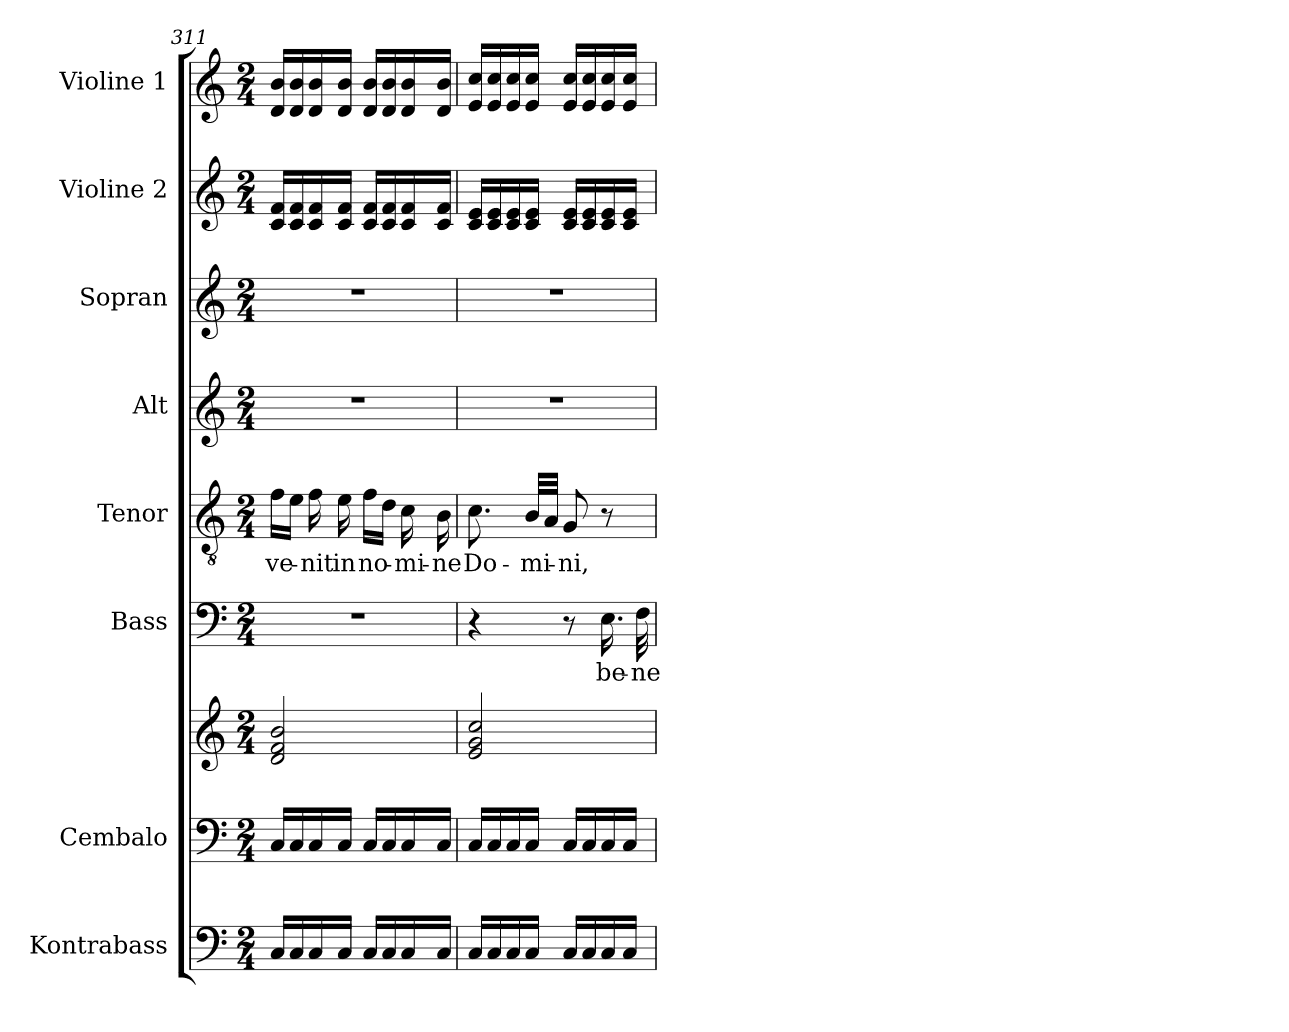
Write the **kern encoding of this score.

**kern	**kern	**kern	**kern	**text	**kern	**text	**kern	**kern	**kern	**kern
*part8	*part7	*part7	*part6	*part6	*part5	*part5	*part4	*part3	*part2	*part1
*staff9	*staff8	*staff7	*staff6	*staff6	*staff5	*staff5	*staff4	*staff3	*staff2	*staff1
*I"Kontrabass	*I"Cembalo	*	*I"Bass	*	*I"Tenor	*	*I"Alt	*I"Sopran	*I"Violine 2	*I"Violine 1
*I'Kb.	*I'Cemb.	*	*I'B.	*	*I'T.	*	*I'A.	*I'S.	*I'Vl. 2	*I'Vl. 1
!!LO:PB:g=z
*clefF4	*clefF4	*clefG2	*clefF4	*	*clefGv2	*	*clefG2	*clefG2	*clefG2	*clefG2
*ITrd7c12	*	*	*	*	*	*	*	*	*	*
*k[]	*k[]	*k[]	*k[]	*	*k[]	*	*k[]	*k[]	*k[]	*k[]
*C:	*C:	*C:	*C:	*	*C:	*	*C:	*C:	*C:	*C:
*M2/4	*M2/4	*M2/4	*M2/4	*	*M2/4	*	*M2/4	*M2/4	*M2/4	*M2/4
=311	=311	=311	=311	=311	=311	=311	=311	=311	=311	=311
!	!	!	!	!	!	!LO:LY:b	!	!	!	!
16CC/LL	16C/LL	2d/ 2f/ 2b/	2r	.	16f\LL	ve-	2r	2r	16c/ 16f/LL	16d/ 16b/LL
16CC/	16C/	.	.	.	16e\JJ	.	.	.	16c/ 16f/	16d/ 16b/
!	!	!	!	!	!	!LO:LY:b	!	!	!	!
16CC/	16C/	.	.	.	16f\	-nit	.	.	16c/ 16f/	16d/ 16b/
!	!	!	!	!	!	!LO:LY:b	!	!	!	!
16CC/JJ	16C/JJ	.	.	.	16e\	in	.	.	16c/ 16f/JJ	16d/ 16b/JJ
!	!	!	!	!	!	!LO:LY:b	!	!	!	!
16CC/LL	16C/LL	.	.	.	16f\LL	no-	.	.	16c/ 16f/LL	16d/ 16b/LL
16CC/	16C/	.	.	.	16d\JJ	.	.	.	16c/ 16f/	16d/ 16b/
!	!	!	!	!	!	!LO:LY:b	!	!	!	!
16CC/	16C/	.	.	.	16c\	-mi-	.	.	16c/ 16f/	16d/ 16b/
!	!	!	!	!	!	!LO:LY:b	!	!	!	!
16CC/JJ	16C/JJ	.	.	.	16B\	-ne	.	.	16c/ 16f/JJ	16d/ 16b/JJ
=312	=312	=312	=312	=312	=312	=312	=312	=312	=312	=312
!	!	!	!	!	!	!LO:LY:b	!	!	!	!
16CC/LL	16C/LL	2e/ 2g/ 2cc/	4r	.	8.c\	Do-	2r	2r	16c/ 16e/LL	16e/ 16cc/LL
16CC/	16C/	.	.	.	.	.	.	.	16c/ 16e/	16e/ 16cc/
16CC/	16C/	.	.	.	.	.	.	.	16c/ 16e/	16e/ 16cc/
!	!	!	!	!	!	!LO:LY:b	!	!	!	!
16CC/JJ	16C/JJ	.	.	.	32B/LLL	-mi-	.	.	16c/ 16e/JJ	16e/ 16cc/JJ
.	.	.	.	.	32A/JJJ	.	.	.	.	.
!	!	!	!	!	!	!LO:LY:b	!	!	!	!
16CC/LL	16C/LL	.	8r	.	8G/	-ni,	.	.	16c/ 16e/LL	16e/ 16cc/LL
16CC/	16C/	.	.	.	.	.	.	.	16c/ 16e/	16e/ 16cc/
!	!	!	!	!LO:LY:b	!	!	!	!	!	!
16CC/	16C/	.	16.E\	be-	8r	.	.	.	16c/ 16e/	16e/ 16cc/
16CC/JJ	16C/JJ	.	.	.	.	.	.	.	16c/ 16e/JJ	16e/ 16cc/JJ
!	!	!	!	!LO:LY:b	!	!	!	!	!	!
.	.	.	32F\	-ne-	.	.	.	.	.	.
=	=	=	=	=	=	=	=	=	=	=
*-	*-	*-	*-	*-	*-	*-	*-	*-	*-	*-
